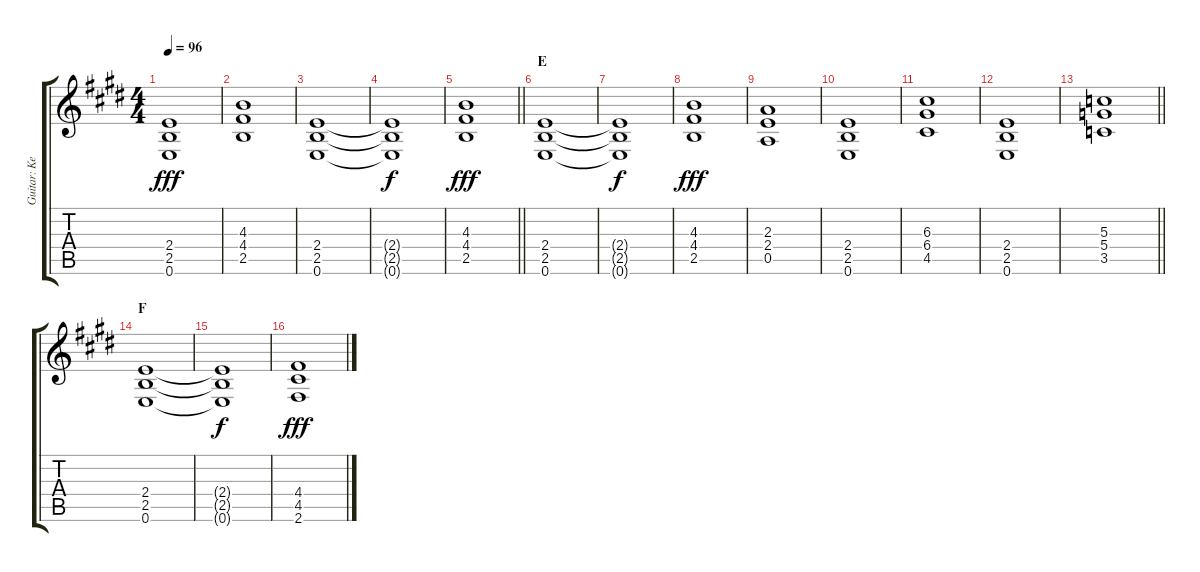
\track ("Guitar: Kevin" "Guitar: Ke") {instrument distortionguitar}
\staff {score tabs}
\tuning (E4 B3 G3 D3 A2 E2) {hide}
\ts (4 4)
\tempo 96
\clef g2
\ks e
(2.4 2.5 0.6).1{dy fff} |
(4.3 4.4 2.5).1 |
(2.4 2.5 0.6).1 |
(2.4{t} 2.5{t} 0.6{t}).1{dy f} |
\barLineRight lightlight
(4.3 4.4 2.5).1{dy fff} |
\section ("" "E")
(2.4 2.5 0.6).1 |
(2.4{t} 2.5{t} 0.6{t}).1{dy f} |
(4.3 4.4 2.5).1{dy fff} |
(2.3 2.4 0.5).1 |
(2.4 2.5 0.6).1 |
(6.3 6.4 4.5).1 |
(2.4 2.5 0.6).1 |
\barLineRight lightlight
(5.3 5.4 3.5).1 |
\section ("" "F")
(2.4 2.5 0.6).1 |
(2.4{t} 2.5{t} 0.6{t}).1{dy f} |
(4.4 4.5 2.6).1{dy fff}
